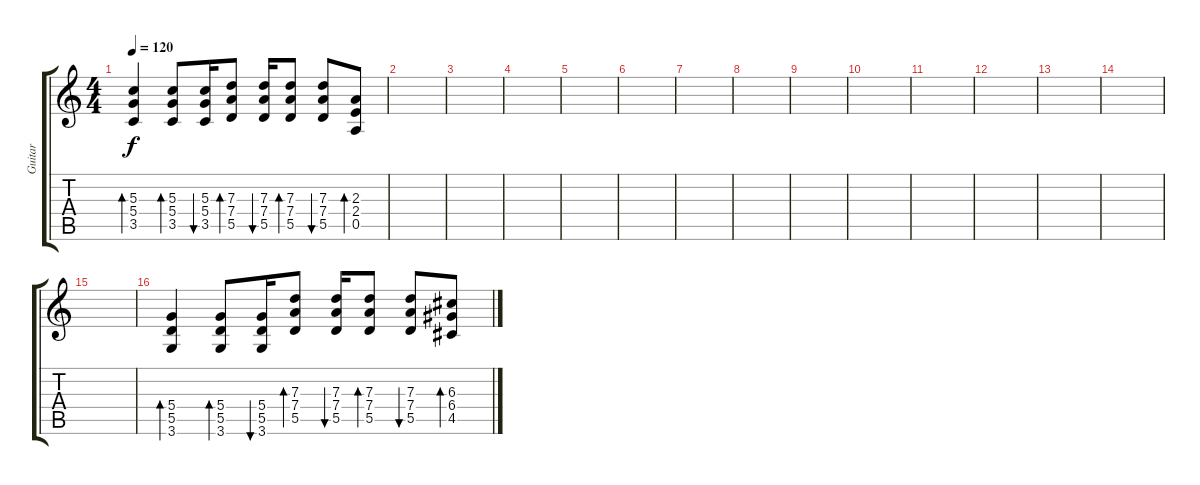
\track ("Guitar" "Guitar") {instrument electricguitarclean}
\staff {score tabs}
\tuning (E4 B3 G3 D3 A2 E2) {hide}
\ts (4 4)
\tempo 120
\clef g2
\ks c
(5.3 5.4 3.5).4{bd 120 dy f} (5.3 5.4 3.5).8{bd 120} (5.3 5.4 3.5).16{bu 120} (7.3 7.4 5.5).8{bd 120} (7.3 7.4 5.5).16{bu 120} (7.3 7.4 5.5).8{bd 120} (7.3 7.4 5.5).8{bu 120} (2.3 2.4 0.5).8{bd 120} |
|
|
|
|
|
|
|
|
|
|
|
|
|
|
(5.4 5.5 3.6).4{bd 120} (5.4 5.5 3.6).8{bd 120} (5.4 5.5 3.6).16{bu 120} (7.3 7.4 5.5).8{bd 120} (7.3 7.4 5.5).16{bu 120} (7.3 7.4 5.5).8{bd 120} (7.3 7.4 5.5).8{bu 120} (6.3 6.4 4.5).8{bd 120}
